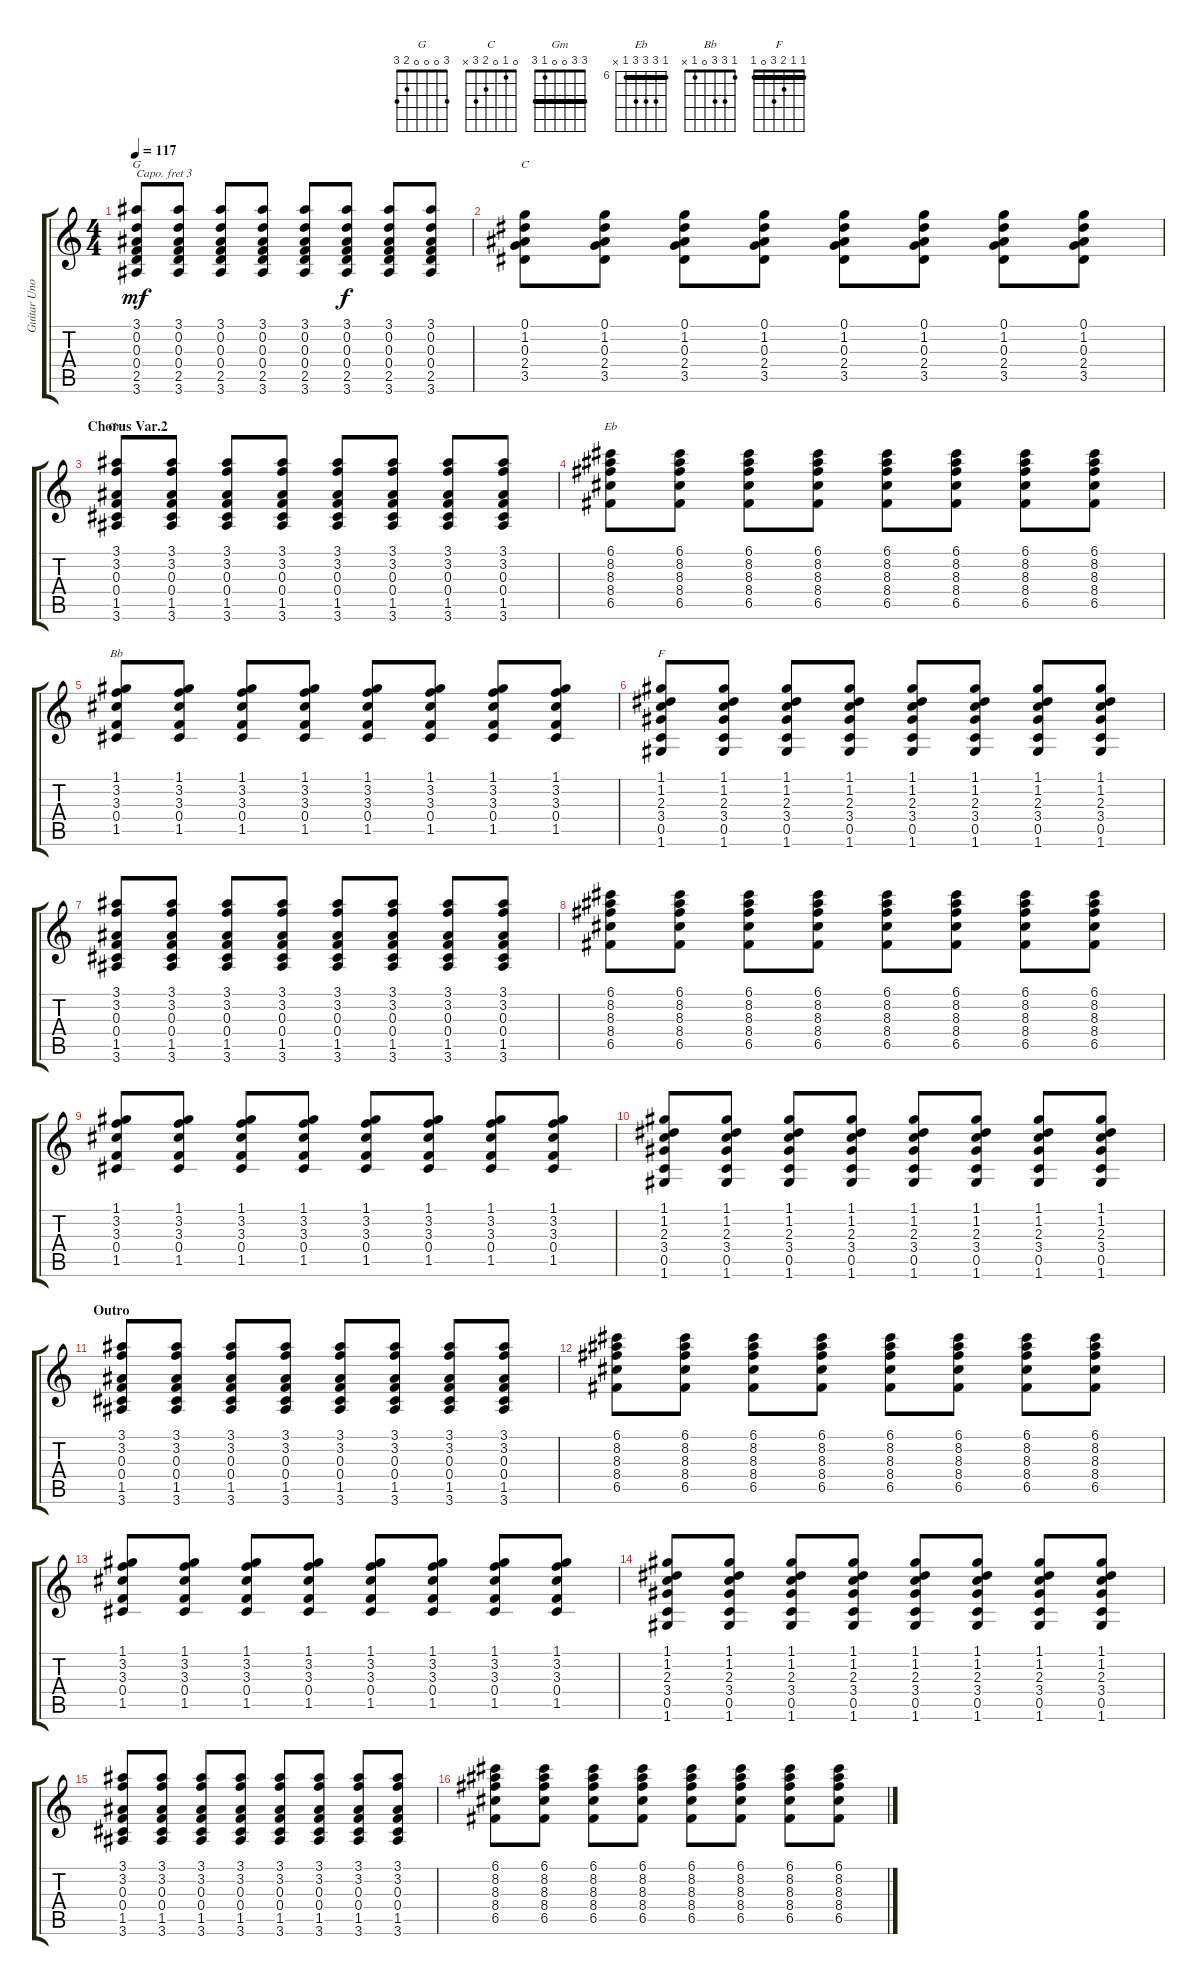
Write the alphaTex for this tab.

\track ("Guitar Uno" "Guitar Uno") {instrument electricguitarclean}
\staff {score tabs}
\capo 3
\tuning (E4 B3 G3 D3 A2 E2) {hide}
\chord ("G" 3 0 0 0 2 3)
\chord ("C" 0 1 0 2 3 x)
\chord ("Gm" 3 3 0 0 1 3) {barre 3}
\chord ("Eb" 6 8 8 8 6 x) {firstfret 6 barre 6}
\chord ("Bb" 1 3 3 0 1 x)
\chord ("F" 1 1 2 3 0 1) {barre 1}
\ts (4 4)
\tempo 117
\clef g2
\ks c
(3.1 0.2 0.3 0.4 2.5 3.6).8{ch "G" dy mf} (3.1 0.2 0.3 0.4 2.5 3.6).8 (3.1 0.2 0.3 0.4 2.5 3.6).8 (3.1 0.2 0.3 0.4 2.5 3.6).8 (3.1 0.2 0.3 0.4 2.5 3.6).8 (3.1 0.2 0.3 0.4 2.5 3.6).8{dy f} (3.1 0.2 0.3 0.4 2.5 3.6).8 (3.1 0.2 0.3 0.4 2.5 3.6).8 |
(0.1 1.2 0.3 2.4 3.5).8{ch "C"} (0.1 1.2 0.3 2.4 3.5).8 (0.1 1.2 0.3 2.4 3.5).8 (0.1 1.2 0.3 2.4 3.5).8 (0.1 1.2 0.3 2.4 3.5).8 (0.1 1.2 0.3 2.4 3.5).8 (0.1 1.2 0.3 2.4 3.5).8 (0.1 1.2 0.3 2.4 3.5).8 |
\section ("" "Chorus Var.2")
(3.1 3.2 0.3 0.4 1.5 3.6).8{ch "Gm"} (3.1 3.2 0.3 0.4 1.5 3.6).8 (3.1 3.2 0.3 0.4 1.5 3.6).8 (3.1 3.2 0.3 0.4 1.5 3.6).8 (3.1 3.2 0.3 0.4 1.5 3.6).8 (3.1 3.2 0.3 0.4 1.5 3.6).8 (3.1 3.2 0.3 0.4 1.5 3.6).8 (3.1 3.2 0.3 0.4 1.5 3.6).8 |
(6.1 8.2 8.3 8.4 6.5).8{ch "Eb"} (6.1 8.2 8.3 8.4 6.5).8 (6.1 8.2 8.3 8.4 6.5).8 (6.1 8.2 8.3 8.4 6.5).8 (6.1 8.2 8.3 8.4 6.5).8 (6.1 8.2 8.3 8.4 6.5).8 (6.1 8.2 8.3 8.4 6.5).8 (6.1 8.2 8.3 8.4 6.5).8 |
(1.1 3.2 3.3 0.4 1.5).8{ch "Bb"} (1.1 3.2 3.3 0.4 1.5).8 (1.1 3.2 3.3 0.4 1.5).8 (1.1 3.2 3.3 0.4 1.5).8 (1.1 3.2 3.3 0.4 1.5).8 (1.1 3.2 3.3 0.4 1.5).8 (1.1 3.2 3.3 0.4 1.5).8 (1.1 3.2 3.3 0.4 1.5).8 |
(1.1 1.2 2.3 3.4 0.5 1.6).8{ch "F"} (1.1 1.2 2.3 3.4 0.5 1.6).8 (1.1 1.2 2.3 3.4 0.5 1.6).8 (1.1 1.2 2.3 3.4 0.5 1.6).8 (1.1 1.2 2.3 3.4 0.5 1.6).8 (1.1 1.2 2.3 3.4 0.5 1.6).8 (1.1 1.2 2.3 3.4 0.5 1.6).8 (1.1 1.2 2.3 3.4 0.5 1.6).8 |
(3.1 3.2 0.3 0.4 1.5 3.6).8 (3.1 3.2 0.3 0.4 1.5 3.6).8 (3.1 3.2 0.3 0.4 1.5 3.6).8 (3.1 3.2 0.3 0.4 1.5 3.6).8 (3.1 3.2 0.3 0.4 1.5 3.6).8 (3.1 3.2 0.3 0.4 1.5 3.6).8 (3.1 3.2 0.3 0.4 1.5 3.6).8 (3.1 3.2 0.3 0.4 1.5 3.6).8 |
(6.1 8.2 8.3 8.4 6.5).8 (6.1 8.2 8.3 8.4 6.5).8 (6.1 8.2 8.3 8.4 6.5).8 (6.1 8.2 8.3 8.4 6.5).8 (6.1 8.2 8.3 8.4 6.5).8 (6.1 8.2 8.3 8.4 6.5).8 (6.1 8.2 8.3 8.4 6.5).8 (6.1 8.2 8.3 8.4 6.5).8 |
(1.1 3.2 3.3 0.4 1.5).8 (1.1 3.2 3.3 0.4 1.5).8 (1.1 3.2 3.3 0.4 1.5).8 (1.1 3.2 3.3 0.4 1.5).8 (1.1 3.2 3.3 0.4 1.5).8 (1.1 3.2 3.3 0.4 1.5).8 (1.1 3.2 3.3 0.4 1.5).8 (1.1 3.2 3.3 0.4 1.5).8 |
(1.1 1.2 2.3 3.4 0.5 1.6).8 (1.1 1.2 2.3 3.4 0.5 1.6).8 (1.1 1.2 2.3 3.4 0.5 1.6).8 (1.1 1.2 2.3 3.4 0.5 1.6).8 (1.1 1.2 2.3 3.4 0.5 1.6).8 (1.1 1.2 2.3 3.4 0.5 1.6).8 (1.1 1.2 2.3 3.4 0.5 1.6).8 (1.1 1.2 2.3 3.4 0.5 1.6).8 |
\section ("" "Outro")
(3.1 3.2 0.3 0.4 1.5 3.6).8 (3.1 3.2 0.3 0.4 1.5 3.6).8 (3.1 3.2 0.3 0.4 1.5 3.6).8 (3.1 3.2 0.3 0.4 1.5 3.6).8 (3.1 3.2 0.3 0.4 1.5 3.6).8 (3.1 3.2 0.3 0.4 1.5 3.6).8 (3.1 3.2 0.3 0.4 1.5 3.6).8 (3.1 3.2 0.3 0.4 1.5 3.6).8 |
(6.1 8.2 8.3 8.4 6.5).8 (6.1 8.2 8.3 8.4 6.5).8 (6.1 8.2 8.3 8.4 6.5).8 (6.1 8.2 8.3 8.4 6.5).8 (6.1 8.2 8.3 8.4 6.5).8 (6.1 8.2 8.3 8.4 6.5).8 (6.1 8.2 8.3 8.4 6.5).8 (6.1 8.2 8.3 8.4 6.5).8 |
(1.1 3.2 3.3 0.4 1.5).8 (1.1 3.2 3.3 0.4 1.5).8 (1.1 3.2 3.3 0.4 1.5).8 (1.1 3.2 3.3 0.4 1.5).8 (1.1 3.2 3.3 0.4 1.5).8 (1.1 3.2 3.3 0.4 1.5).8 (1.1 3.2 3.3 0.4 1.5).8 (1.1 3.2 3.3 0.4 1.5).8 |
(1.1 1.2 2.3 3.4 0.5 1.6).8 (1.1 1.2 2.3 3.4 0.5 1.6).8 (1.1 1.2 2.3 3.4 0.5 1.6).8 (1.1 1.2 2.3 3.4 0.5 1.6).8 (1.1 1.2 2.3 3.4 0.5 1.6).8 (1.1 1.2 2.3 3.4 0.5 1.6).8 (1.1 1.2 2.3 3.4 0.5 1.6).8 (1.1 1.2 2.3 3.4 0.5 1.6).8 |
(3.1 3.2 0.3 0.4 1.5 3.6).8 (3.1 3.2 0.3 0.4 1.5 3.6).8 (3.1 3.2 0.3 0.4 1.5 3.6).8 (3.1 3.2 0.3 0.4 1.5 3.6).8 (3.1 3.2 0.3 0.4 1.5 3.6).8 (3.1 3.2 0.3 0.4 1.5 3.6).8 (3.1 3.2 0.3 0.4 1.5 3.6).8 (3.1 3.2 0.3 0.4 1.5 3.6).8 |
(6.1 8.2 8.3 8.4 6.5).8 (6.1 8.2 8.3 8.4 6.5).8 (6.1 8.2 8.3 8.4 6.5).8 (6.1 8.2 8.3 8.4 6.5).8 (6.1 8.2 8.3 8.4 6.5).8 (6.1 8.2 8.3 8.4 6.5).8 (6.1 8.2 8.3 8.4 6.5).8 (6.1 8.2 8.3 8.4 6.5).8
